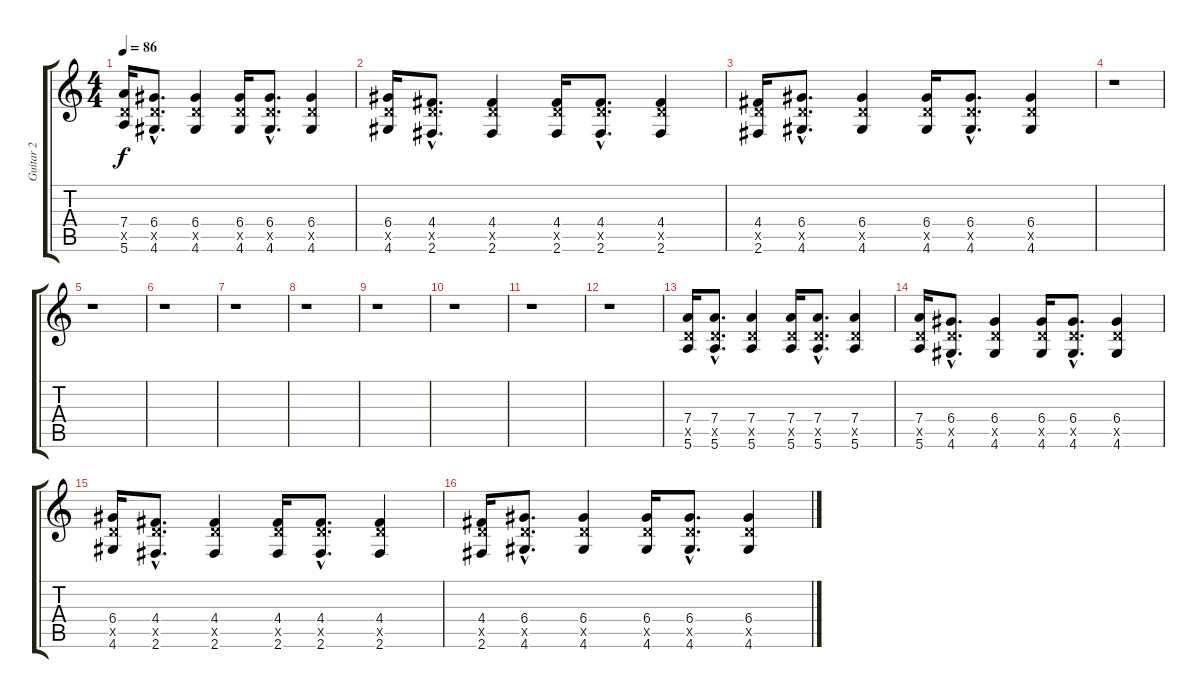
\track ("Guitar 2" "Guitar 2") {instrument overdrivenguitar}
\staff {score tabs}
\tuning (E4 B3 G3 D3 A2 E2) {hide}
\ts (4 4)
\tempo 86
\clef g2
\ks c
(7.4 5.5{x} 5.6).16{dy f} (6.4{hac} 5.5{hac x} 4.6{hac}).8{d} (6.4 5.5{x} 4.6).4 (6.4 5.5{x} 4.6).16 (6.4{hac} 5.5{hac x} 4.6{hac}).8{d} (6.4 5.5{x} 4.6).4 |
(6.4 5.5{x} 4.6).16 (4.4{hac} 5.5{hac x} 2.6{hac}).8{d} (4.4 5.5{x} 2.6).4 (4.4 5.5{x} 2.6).16 (4.4{hac} 5.5{hac x} 2.6{hac}).8{d} (4.4 5.5{x} 2.6).4 |
(4.4 5.5{x} 2.6).16 (6.4{hac} 5.5{hac x} 4.6{hac}).8{d} (6.4 5.5{x} 4.6).4 (6.4 5.5{x} 4.6).16 (6.4{hac} 5.5{hac x} 4.6{hac}).8{d} (6.4 5.5{x} 4.6).4 |
r.1 |
r.1 |
r.1 |
r.1 |
r.1 |
r.1 |
r.1 |
r.1 |
r.1 |
(7.4 5.5{x} 5.6).16 (7.4{hac} 5.5{hac x} 5.6{hac}).8{d} (7.4 5.5{x} 5.6).4 (7.4 5.5{x} 5.6).16 (7.4{hac} 5.5{hac x} 5.6{hac}).8{d} (7.4 5.5{x} 5.6).4 |
(7.4 5.5{x} 5.6).16 (6.4{hac} 5.5{hac x} 4.6{hac}).8{d} (6.4 5.5{x} 4.6).4 (6.4 5.5{x} 4.6).16 (6.4{hac} 5.5{hac x} 4.6{hac}).8{d} (6.4 5.5{x} 4.6).4 |
(6.4 5.5{x} 4.6).16 (4.4{hac} 5.5{hac x} 2.6{hac}).8{d} (4.4 5.5{x} 2.6).4 (4.4 5.5{x} 2.6).16 (4.4{hac} 5.5{hac x} 2.6{hac}).8{d} (4.4 5.5{x} 2.6).4 |
(4.4 5.5{x} 2.6).16 (6.4{hac} 5.5{hac x} 4.6{hac}).8{d} (6.4 5.5{x} 4.6).4 (6.4 5.5{x} 4.6).16 (6.4{hac} 5.5{hac x} 4.6{hac}).8{d} (6.4 5.5{x} 4.6).4
